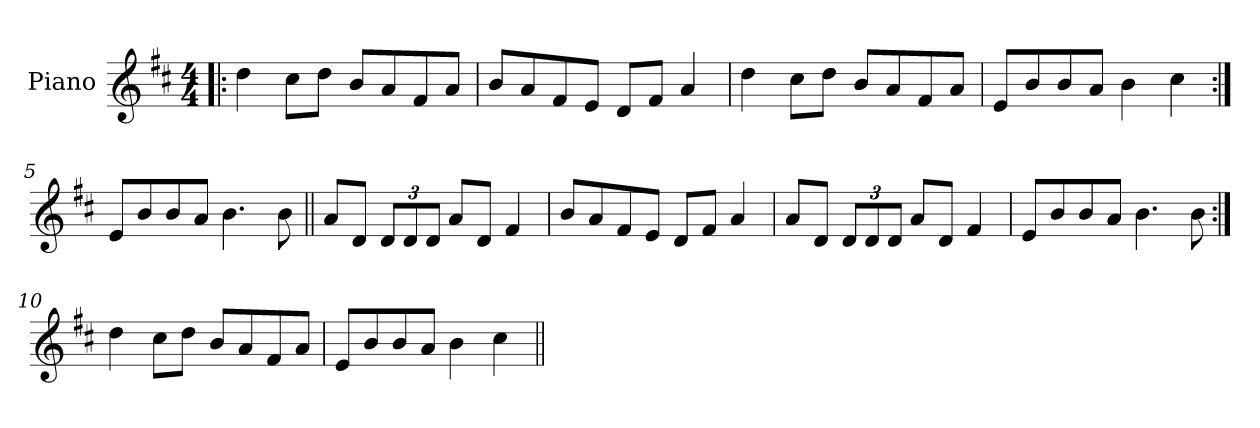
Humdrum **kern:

**kern
*part1
*staff1
*I"Piano
*I'Pno
*clefG2
*k[f#c#]
*D:
*M4/4
=1!|:
4dd\
8cc#\L
8dd\J
8b/L
8a/
8f#/
8a/J
=2
8b/L
8a/
8f#/
8e/J
8d/L
8f#/J
4a/
=3
4dd\
8cc#\L
8dd\J
8b/L
8a/
8f#/
8a/J
=4
8e/L
8b/
8b/
8a/J
4b\
4cc#\
=5:|!
8e/L
8b/
8b/
8a/J
4.b\
8b\
=6||
8a/L
8d/J
12d/L
12d/
12d/J
8a/L
8d/J
4f#/
=7
8b/L
8a/
8f#/
8e/J
8d/L
8f#/J
4a/
=8
8a/L
8d/J
12d/L
12d/
12d/J
8a/L
8d/J
4f#/
=9
8e/L
8b/
8b/
8a/J
4.b\
8b\
=10:|!
4dd\
8cc#\L
8dd\J
8b/L
8a/
8f#/
8a/J
=11
8e/L
8b/
8b/
8a/J
4b\
4cc#\
=||
*-
